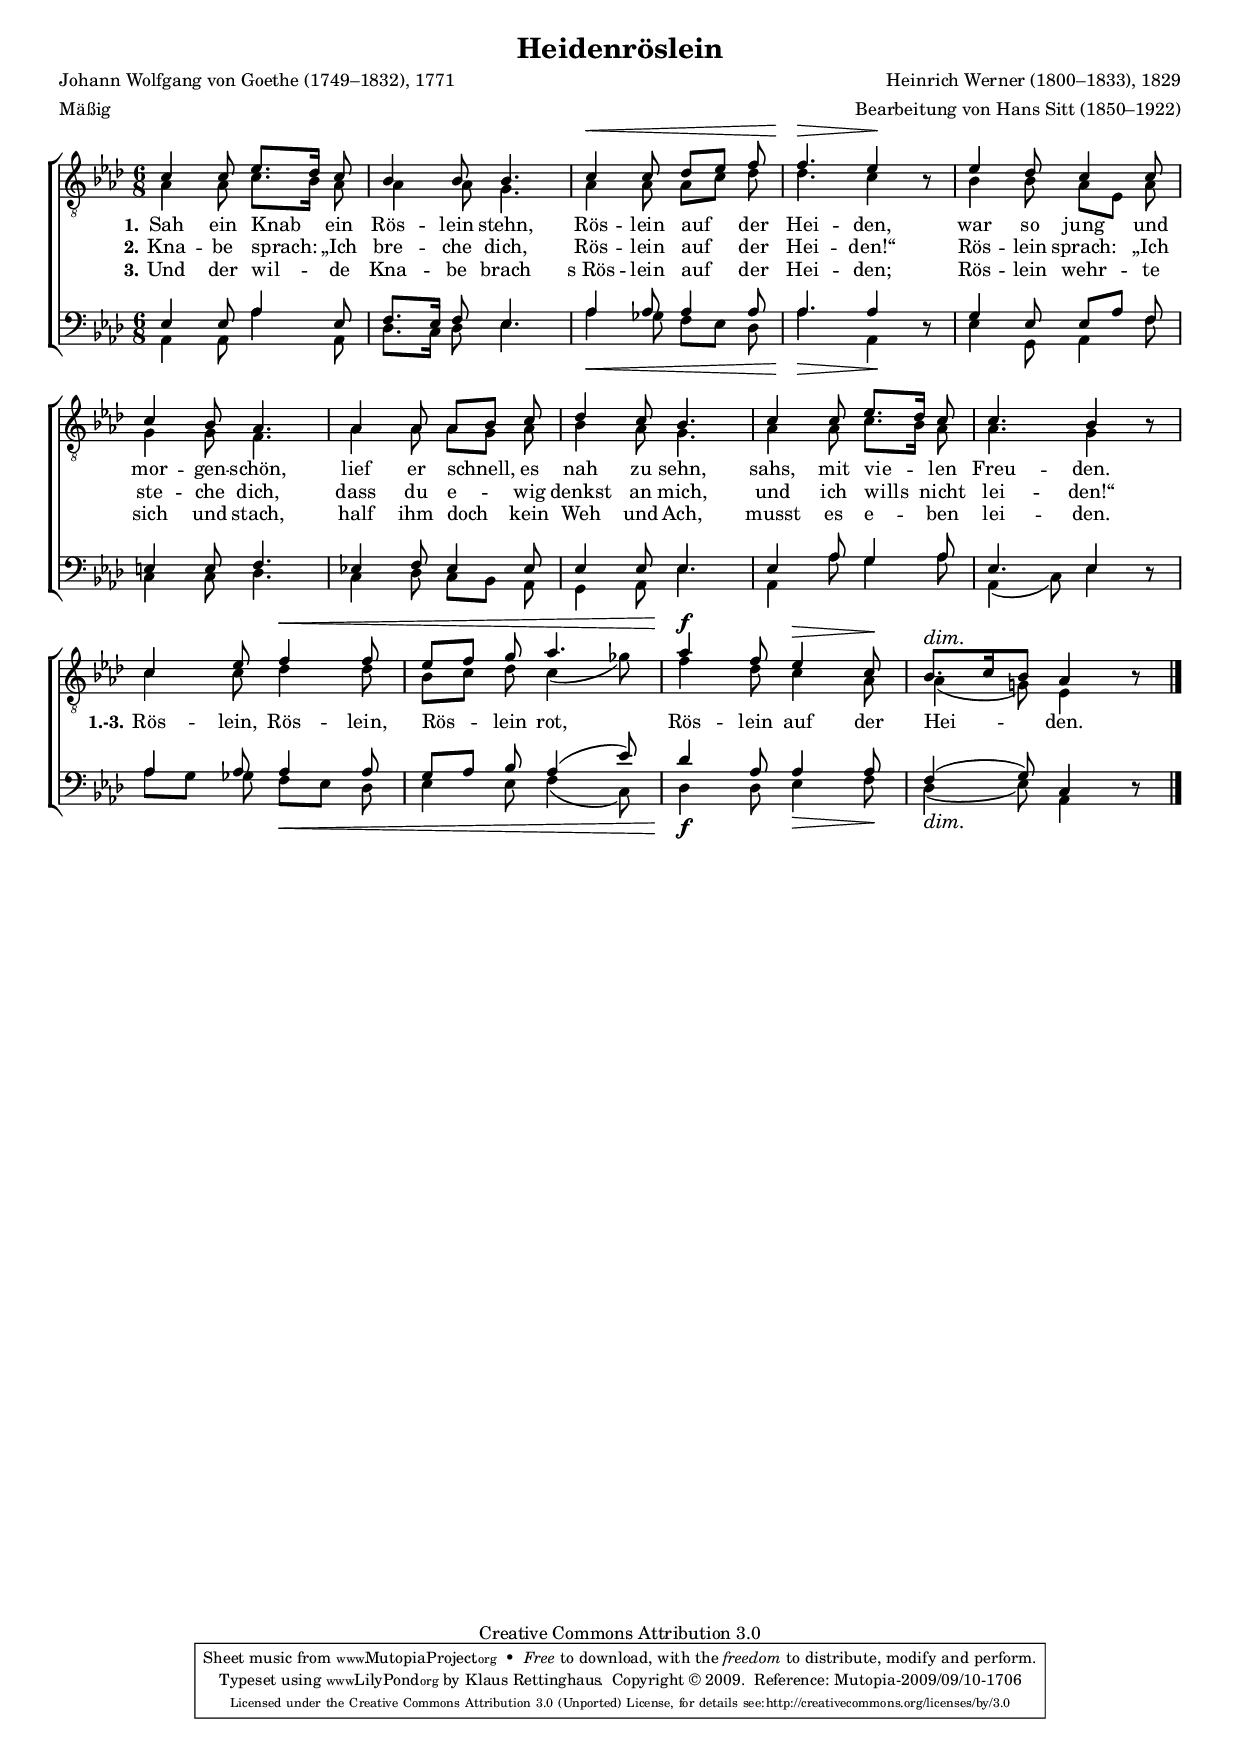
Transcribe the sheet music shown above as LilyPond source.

#(set-global-staff-size 15.5) 
#(ly:set-option 'point-and-click #f) 

\version "2.12" 

global = { \key as \major \time 6/8 \tempo 4.=52 } 

TAHeiderose = \relative as { 
\revert Rest #'direction 
c4 c8 es8.[ des16] c8 
bes4 bes8 bes4. 
c4\< c8 des[ es] f 
f4.\> es4\! r8 
es4 des8 c4 c8 
c4 bes8 as4. 
as4 as8 as[ bes] c 
des4 c8 bes4. 
c4 c8 es8.[ des16] c8 
c4. bes4 r8 
c4 es8 f4\< f8 
es[ f] g as4. 
as4\f f8 es4\> c8\! 
\dimTextDim bes8.[\> c16 bes8] as4 r8\! 
\bar "|." 
} 

TBHeiderose = \relative as { 
as4 as8 c8.[ bes16] as8 
as4 as8 g4. 
as4 as8 as8[ c] des8 
des4. c4 s8 
bes4 bes8 as[ es] as 
g4 g8 f4. 
as4 as8 as[ g] as 
bes4 as8 g4. 
as4 as8 c8.[ bes16] as8 
as4. g4 s8 
c4 c8 des4 des8 
bes[ c] des c4( ges'8) 
f4 des8 c4 as8 
as4( g!8) es4 s8 
\bar "|." 
} 

BAHeiderose = \relative as { 
es4 es8 as4 es8 
f8.[ es16] f8 es4. 
as4 as8 as4 as8 
as4. as4 s8  
g4 es8 es[ as] f 
e4 e8 f4. 
es!4 f8 es4 es8 
es4 es8 es4. 
es4 as8 g4 as8 
es4. es4 s8 
as4 as8 as4 as8 
g[ as] bes as4( es'8) 
des4 as8 as4 as8 
f4( g8) c,4 s8  
\bar "|." 
} 

BBHeiderose = \relative as, { 
\revert Rest #'direction 
as4 as8 as'4 as,8 
des8.[ c16] des8 es4. 
as4\< ges8 f[ es] des 
as'4.\> as,4\! r8 
es'4 g,8 as4 f'8 
c4 c8 des4. 
c4 des8 c[ bes] as 
g4 as8 es'4. 
as,4 as'8 g4 as8 as,4( c8) es4 r8 
as8[ g] ges f[\< es] des 
es4 es8 f4( c8) 
des4\f des8 es4\> f8\! 
\dimTextDim 
des4(\> es8) as,4 r8\! 
\bar "|." 
} 


LHeideroseA = \lyricmode { 
\set stanza = "1." 
Sah ein Knab ein Rös -- lein stehn, Rös -- lein auf der Hei -- den, 
war so jung und mor -- gen -- schön, 
lief er schnell, es nah zu sehn, sahs, mit vie -- len Freu -- den. 
%Rös -- lein, Rös -- lein, Rös -- lein rot, 
%Rös -- lein auf der Hei -- den.
} 

LHeideroseB = \lyricmode { 
\set stanza = "2." 
Kna -- be sprach: „Ich bre -- che dich, 
Rös -- lein auf der Hei -- den!“ 
Rös -- lein sprach: „Ich ste -- che dich, 
dass du e -- wig denkst an mich, 
und ich wills nicht lei -- den!“ 
\set stanza = "1.-3." 
Rös -- lein, Rös -- lein, Rös -- lein rot, 
Rös -- lein auf der Hei -- den.
} 

LHeideroseC = \lyricmode { 
\set stanza = "3." 
Und der wil -- de Kna -- be brach 
s_Rös -- lein auf der Hei -- den; 
Rös -- lein wehr -- te sich und stach, 
half ihm doch kein Weh und Ach, 
musst es e -- ben lei -- den.
%Rös -- lein, Rös -- lein, Rös -- lein rot, 
%Rös -- lein auf der Hei -- den.
} 

%--------------------

\header { 
kaisernumber = "566" 
comment = "" 
footnote = "" 
 
title = "Heidenröslein" 
subtitle = "" 
composer = "Heinrich Werner (1800–1833), 1829" 
opus = "" 
meter = \markup {Mäßig} 
arranger = "Bearbeitung von Hans Sitt (1850–1922)" 
poet = "Johann Wolfgang von Goethe (1749–1832), 1771" 
 
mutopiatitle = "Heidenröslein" 
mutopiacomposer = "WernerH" 
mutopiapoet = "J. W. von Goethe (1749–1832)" 
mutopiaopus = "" 
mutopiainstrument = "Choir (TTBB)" 
date = "1829" 
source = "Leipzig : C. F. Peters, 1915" 
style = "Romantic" 
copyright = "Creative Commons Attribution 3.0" 
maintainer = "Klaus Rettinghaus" 
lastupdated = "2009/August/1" 
 
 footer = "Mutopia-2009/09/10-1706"
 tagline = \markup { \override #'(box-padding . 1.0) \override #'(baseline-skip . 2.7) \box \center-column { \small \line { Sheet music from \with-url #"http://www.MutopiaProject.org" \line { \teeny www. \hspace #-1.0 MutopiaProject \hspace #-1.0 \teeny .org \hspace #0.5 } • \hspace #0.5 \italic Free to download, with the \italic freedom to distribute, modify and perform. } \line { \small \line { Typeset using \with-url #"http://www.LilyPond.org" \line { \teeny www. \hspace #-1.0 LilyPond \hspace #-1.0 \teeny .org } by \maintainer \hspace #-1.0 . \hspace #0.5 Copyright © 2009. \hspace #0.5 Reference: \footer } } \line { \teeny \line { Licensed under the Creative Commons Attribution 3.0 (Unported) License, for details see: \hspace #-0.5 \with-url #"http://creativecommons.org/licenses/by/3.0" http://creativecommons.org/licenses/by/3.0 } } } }
} 

\score {
{
\context ChoirStaff 
	<< 
	\context Staff = TenorStaff 
	<< 
	#(set-accidental-style 'voice) 
	\set Staff.midiInstrument = "voice oohs" 
			\clef "G_8" 
			\context Voice = TenorA { \voiceOne 
				<< 
				\autoBeamOff 
				\dynamicUp 
				\global \TAHeiderose 
				>> } 
			\context Voice = TenorB { \voiceTwo 
 				<< 
				\autoBeamOff 
				\global \TBHeiderose 
				>> } 
			>> 
	\context Lyrics = verseone 
	\context Lyrics = versetwo 
	\context Lyrics = versethree 
	\context Staff = BassStaff 
	<< 
	#(set-accidental-style 'voice) 
	\set Staff.midiInstrument = "voice oohs" 
			\clef "F" 
			\context Voice = BassA { \voiceOne 
				<< 
				\autoBeamOff 
				\dynamicUp 
				\global \BAHeiderose 
				>> } 
			\context Voice = BassB { \voiceTwo 
				<< 
				\autoBeamOff 
				\dynamicDown 
				\global \BBHeiderose 
				>> } 
		>> 
	\context Lyrics = verseone \lyricsto TenorA \LHeideroseA 
	\context Lyrics = versetwo \lyricsto TenorA \LHeideroseB 
	\context Lyrics = versethree \lyricsto TenorA \LHeideroseC 
	>> 
}

\layout {
indent = 0.0\cm
\context {\Score 
\remove "Bar_number_engraver"
\override MetronomeMark #'transparent = ##t 
\override DynamicTextSpanner #'dash-period = #-1.0 
\override BreathingSign #'text = #(make-musicglyph-markup "scripts.rvarcomma") 
}
\context {\Staff 
\override VerticalAxisGroup #'minimum-Y-extent = #'(-1 . 1) 
}
}

\midi {
\context { \Voice 
\remove "Dynamic_performer" 
}
}

}
